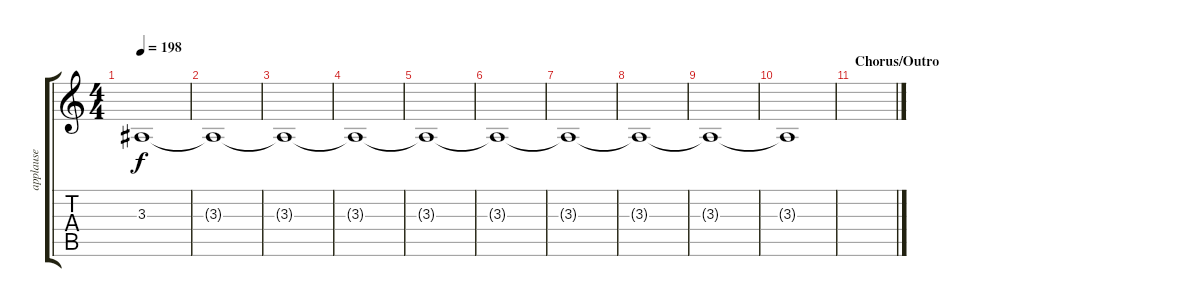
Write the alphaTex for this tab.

\track ("applause" "applause") {instrument applause}
\staff {score tabs}
\tuning (E4 B3 G3 D3 A2 E2) {hide}
\ts (4 4)
\tempo 198
\clef g2
\ks c
3.3{t}.1{dy f} |
3.3{t}.1 |
3.3{t}.1 |
3.3{t}.1 |
3.3{t}.1 |
3.3{t}.1 |
3.3{t}.1 |
3.3{t}.1 |
3.3{t}.1 |
3.3{t}.1 |
\section ("" "Chorus/Outro")
